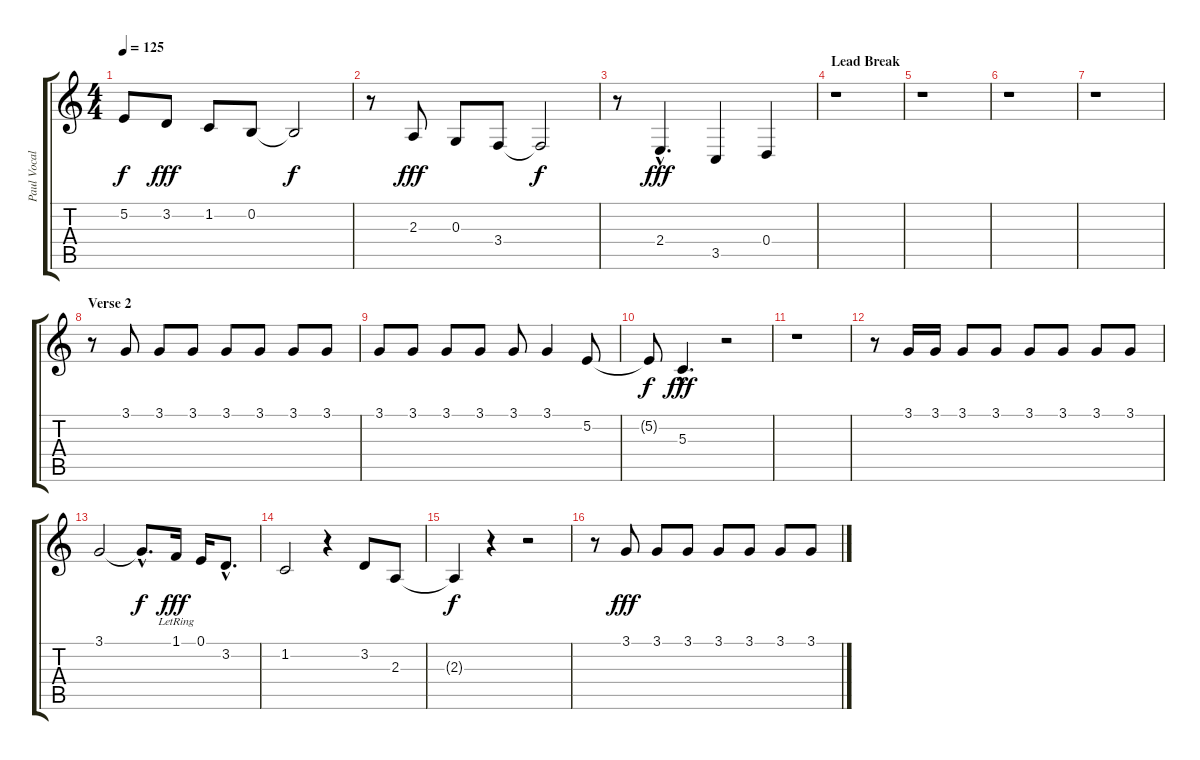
\track ("Paul Vocal" "Paul Vocal") {instrument clarinet}
\staff {score tabs}
\tuning (E4 B3 G3 D3 A2 E2) {hide}
\ts (4 4)
\tempo 125
\clef g2
\ks c
5.2{t}.8{dy f} 3.2.8{dy fff} 1.2.8 0.2.8 0.2{t}.2{dy f} |
r.8 2.3.8{dy fff} 0.3.8 3.4.8 3.4{t}.2{dy f} |
r.8 2.4{hac}.4{d dy fff} 3.5.4 0.4.4 |
\section ("" "Lead Break")
r.1 |
r.1 |
r.1 |
r.1 |
\section ("" "Verse 2")
r.8 3.1.8 3.1.8 3.1.8 3.1.8 3.1.8 3.1.8 3.1.8 |
3.1.8 3.1.8 3.1.8 3.1.8 3.1.8 3.1.4 5.2.8 |
5.2{t}.8{dy f} 5.3{hac}.4{d dy fff} r.2 |
r.1 |
r.8 3.1.16 3.1.16 3.1.8 3.1.8 3.1.8 3.1.8 3.1.8 3.1.8 |
3.1.2 3.1{hac t}.8{d dy f} 1.1{lr}.16{dy fff} 0.1.16 3.2{hac}.8{d} |
1.2.2 r.4 3.2.8 2.3.8 |
2.3{t}.4{dy f} r.4 r.2 |
r.8 3.1.8{dy fff} 3.1.8 3.1.8 3.1.8 3.1.8 3.1.8 3.1.8
